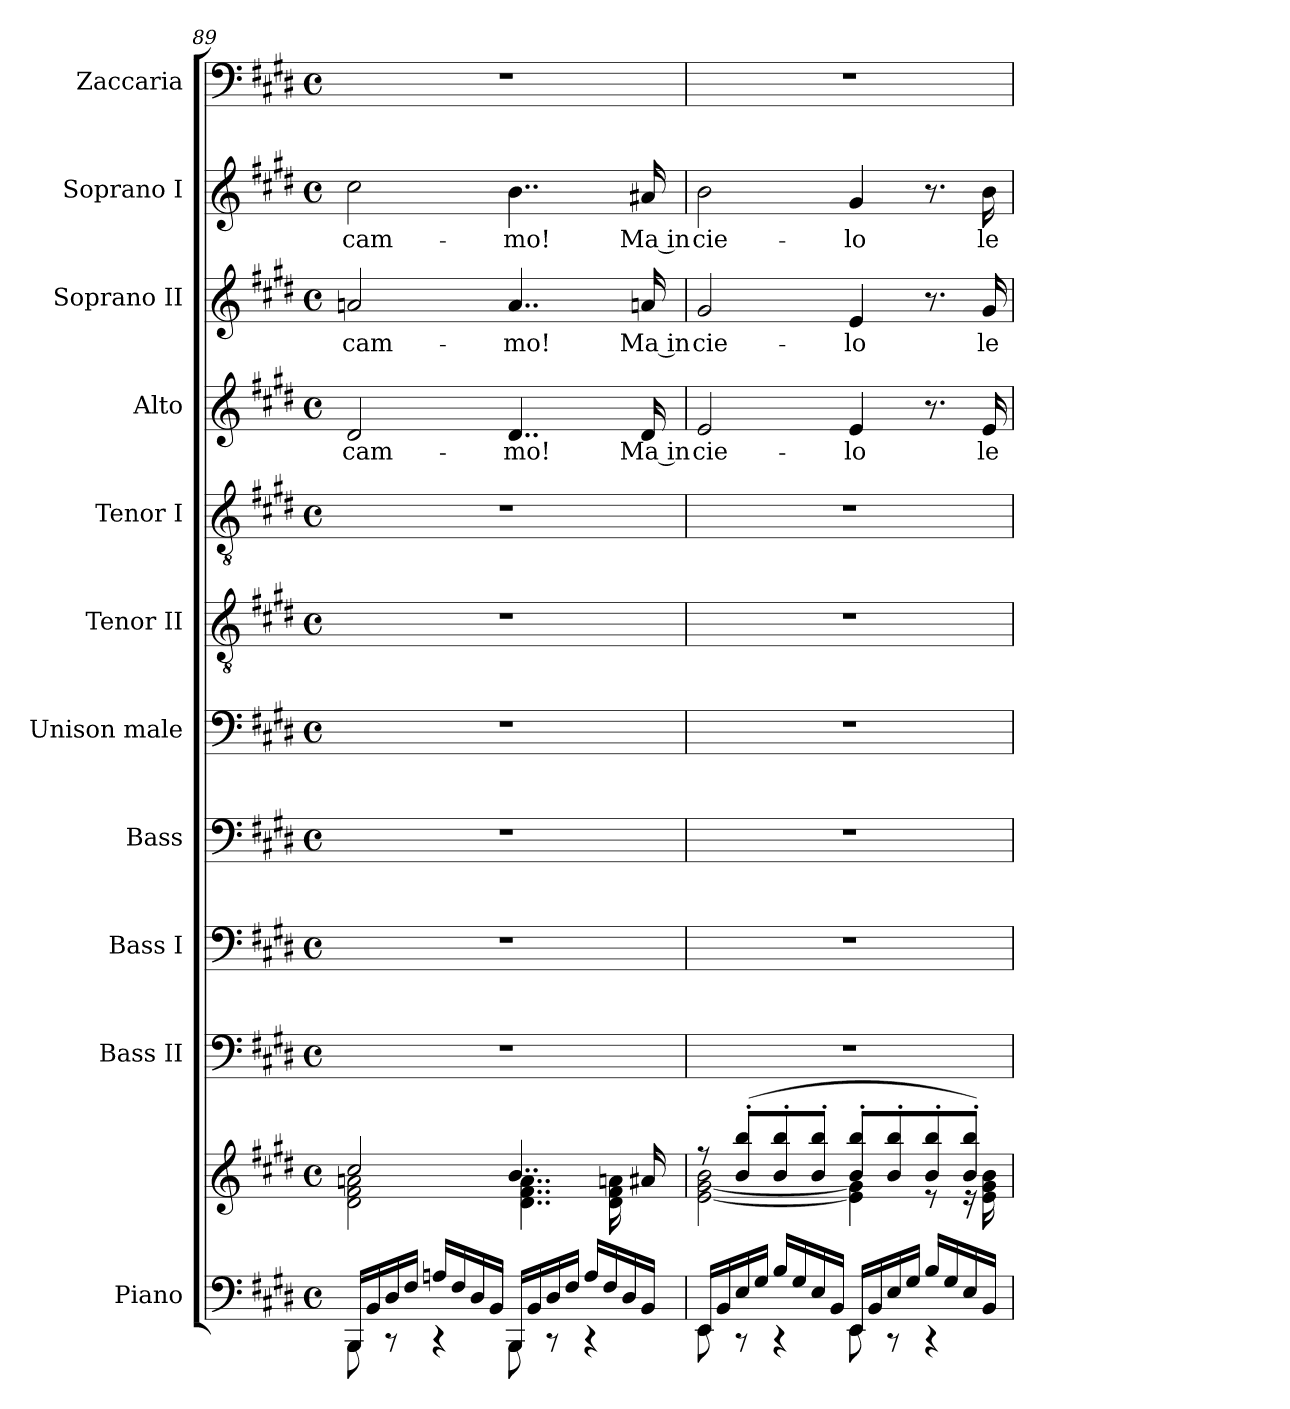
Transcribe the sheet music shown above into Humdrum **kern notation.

**kern	**kern	**kern	**kern	**kern	**kern	**kern	**kern	**kern	**text	**kern	**text	**kern	**text	**kern
*part11	*part11	*part10	*part9	*part8	*part7	*part6	*part5	*part4	*part4	*part3	*part3	*part2	*part2	*part1
*staff12	*staff11	*staff10	*staff9	*staff8	*staff7	*staff6	*staff5	*staff4	*staff4	*staff3	*staff3	*staff2	*staff2	*staff1
*I"Piano	*	*I"Bass II	*I"Bass I	*I"Bass	*I"Unison male	*I"Tenor II	*I"Tenor I	*I"Alto	*	*I"Soprano II	*	*I"Soprano I	*	*I"Zaccaria
*I'Pno.	*	*I'B.II	*I'B.I	*I'B.	*I'Uni.m	*I'T.II	*I'T.I	*I'A.	*	*I'S.II	*	*I'S.I	*	*I'Zac.
*clefF4	*clefG2	*clefF4	*clefF4	*clefF4	*clefF4	*clefGv2	*clefGv2	*clefG2	*	*clefG2	*	*clefG2	*	*clefF4
*k[f#c#g#d#]	*k[f#c#g#d#]	*k[f#c#g#d#]	*k[f#c#g#d#]	*k[f#c#g#d#]	*k[f#c#g#d#]	*k[f#c#g#d#]	*k[f#c#g#d#]	*k[f#c#g#d#]	*	*k[f#c#g#d#]	*	*k[f#c#g#d#]	*	*k[f#c#g#d#]
*M4/4	*M4/4	*M4/4	*M4/4	*M4/4	*M4/4	*M4/4	*M4/4	*M4/4	*	*M4/4	*	*M4/4	*	*M4/4
*met(c)	*met(c)	*met(c)	*met(c)	*met(c)	*met(c)	*met(c)	*met(c)	*met(c)	*	*met(c)	*	*met(c)	*	*met(c)
=89	=89	=89	=89	=89	=89	=89	=89	=89	=89	=89	=89	=89	=89	=89
*^	*^	*	*	*	*	*	*	*	*	*	*	*	*	*
!	!	!	!	!	!	!	!	!	!	!	!LO:LY:b	!	!LO:LY:b	!	!LO:LY:b	!
16BBB/LL	8BBB\	2cc#/	2d#\ 2f#\ 2an\	1r	1r	1r	1r	1r	1r	2d#/	-cam-	2an/	-cam-	2cc#\	-cam-	1r
16BB/	.	.	.	.	.	.	.	.	.	.	.	.	.	.	.	.
16D#/	8r	.	.	.	.	.	.	.	.	.	.	.	.	.	.	.
16F#/JJ	.	.	.	.	.	.	.	.	.	.	.	.	.	.	.	.
16An/LL	4r	.	.	.	.	.	.	.	.	.	.	.	.	.	.	.
16F#/	.	.	.	.	.	.	.	.	.	.	.	.	.	.	.	.
16D#/	.	.	.	.	.	.	.	.	.	.	.	.	.	.	.	.
16BB/JJ	.	.	.	.	.	.	.	.	.	.	.	.	.	.	.	.
!	!	!	!	!	!	!	!	!	!	!	!LO:LY:b	!	!LO:LY:b	!	!LO:LY:b	!
16BBB/LL	8BBB\	4..b/	4..d#\ 4..f#\ 4..a\	.	.	.	.	.	.	4..d#/	-mo!	4..a/	-mo!	4..b\	-mo!	.
16BB/	.	.	.	.	.	.	.	.	.	.	.	.	.	.	.	.
16D#/	8r	.	.	.	.	.	.	.	.	.	.	.	.	.	.	.
16F#/JJ	.	.	.	.	.	.	.	.	.	.	.	.	.	.	.	.
16A/LL	4r	.	.	.	.	.	.	.	.	.	.	.	.	.	.	.
16F#/	.	.	.	.	.	.	.	.	.	.	.	.	.	.	.	.
16D#/	.	.	.	.	.	.	.	.	.	.	.	.	.	.	.	.
!	!	!	!	!	!	!	!	!	!	!	!LO:LY:b	!	!LO:LY:b	!	!LO:LY:b	!
16BB/JJ	.	16a#X/	16d#\ 16f#\ 16an\	.	.	.	.	.	.	16d#/	Ma in	16an/	Ma in	16a#X/	Ma in	.
=90	=90	=90	=90	=90	=90	=90	=90	=90	=90	=90	=90	=90	=90	=90	=90	=90
!	!	!	!	!	!	!	!	!	!	!	!LO:LY:b	!	!LO:LY:b	!	!LO:LY:b	!
16EE/LL	8EE\	8r	[2e\ [2g#\ 2b\	1r	1r	1r	1r	1r	1r	2e/	cie-	2g#/	cie-	2b\	cie-	1r
16BB/	.	.	.	.	.	.	.	.	.	.	.	.	.	.	.	.
16E/	8r	(>8b/' 8bb/'L	.	.	.	.	.	.	.	.	.	.	.	.	.	.
16G#/JJ	.	.	.	.	.	.	.	.	.	.	.	.	.	.	.	.
16B/LL	4r	8b/' 8bb/'	.	.	.	.	.	.	.	.	.	.	.	.	.	.
16G#/	.	.	.	.	.	.	.	.	.	.	.	.	.	.	.	.
16E/	.	8b/' 8bb/'J	.	.	.	.	.	.	.	.	.	.	.	.	.	.
16BB/JJ	.	.	.	.	.	.	.	.	.	.	.	.	.	.	.	.
!	!	!	!	!	!	!	!	!	!	!	!LO:LY:b	!	!LO:LY:b	!	!LO:LY:b	!
16EE/LL	8EE\	8b/' 8bb/'L	4e\] 4g#\]	.	.	.	.	.	.	4e/	-lo	4e/	-lo	4g#/	-lo	.
16BB/	.	.	.	.	.	.	.	.	.	.	.	.	.	.	.	.
16E/	8r	8b/' 8bb/'	.	.	.	.	.	.	.	.	.	.	.	.	.	.
16G#/JJ	.	.	.	.	.	.	.	.	.	.	.	.	.	.	.	.
16B/LL	4r	8b/' 8bb/'	8r	.	.	.	.	.	.	8.r	.	8.r	.	8.r	.	.
16G#/	.	.	.	.	.	.	.	.	.	.	.	.	.	.	.	.
16E/	.	8b/' 8bb/'J)	16r	.	.	.	.	.	.	.	.	.	.	.	.	.
!	!	!	!	!	!	!	!	!	!	!	!LO:LY:b	!	!LO:LY:b	!	!LO:LY:b	!
16BB/JJ	.	.	16e\ 16g#\ 16b\	.	.	.	.	.	.	16e/	le	16g#/	le	16b\	le	.
*v	*v	*	*	*	*	*	*	*	*	*	*	*	*	*	*	*
*	*v	*v	*	*	*	*	*	*	*	*	*	*	*	*	*
=	=	=	=	=	=	=	=	=	=	=	=	=	=	=
*-	*-	*-	*-	*-	*-	*-	*-	*-	*-	*-	*-	*-	*-	*-
